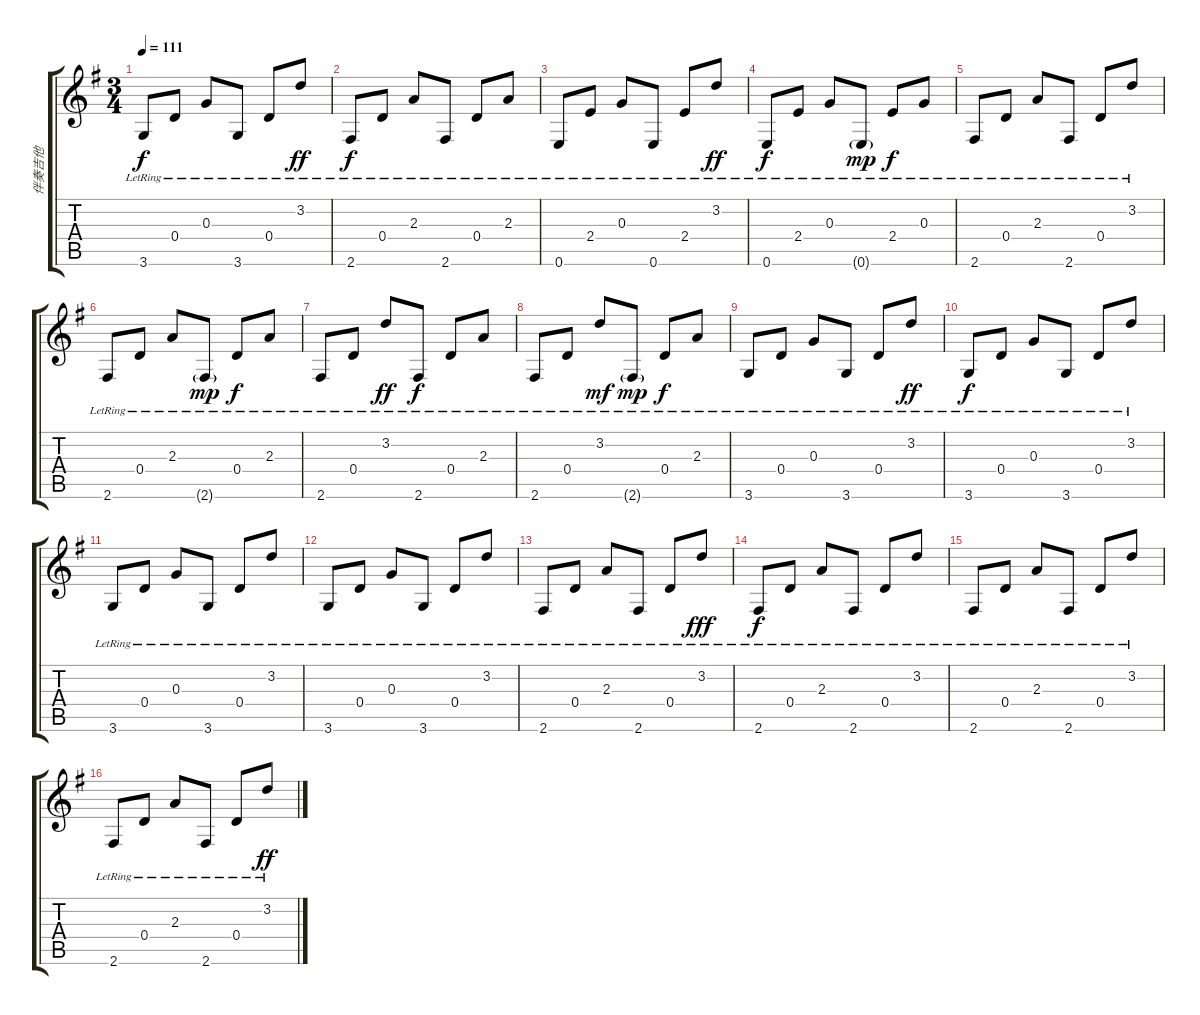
\track ("伴奏吉他" "伴奏吉他") {instrument acousticguitarnylon}
\staff {score tabs}
\tuning (E4 B3 G3 D3 A2 E2) {hide}
\ts (3 4)
\tempo 111
\clef g2
\ks g
3.6{lr}.8{dy f} 0.4{lr}.8 0.3{lr}.8 3.6{lr}.8 0.4{lr}.8 3.2{lr}.8{dy ff} |
2.6{lr}.8{dy f} 0.4{lr}.8 2.3{lr}.8 2.6{lr}.8 0.4{lr}.8 2.3{lr}.8 |
0.6{lr}.8 2.4{lr}.8 0.3{lr}.8 0.6{lr}.8 2.4{lr}.8 3.2{lr}.8{dy ff} |
0.6{lr}.8{dy f} 2.4{lr}.8 0.3{lr}.8 0.6{g lr}.8{dy mp} 2.4{lr}.8{dy f} 0.3{lr}.8 |
2.6{lr}.8 0.4{lr}.8 2.3{lr}.8 2.6{lr}.8 0.4{lr}.8 3.2{lr}.8 |
2.6{lr}.8 0.4{lr}.8 2.3{lr}.8 2.6{g lr}.8{dy mp} 0.4{lr}.8{dy f} 2.3{lr}.8 |
2.6{lr}.8 0.4{lr}.8 3.2{lr}.8{dy ff} 2.6{lr}.8{dy f} 0.4{lr}.8 2.3{lr}.8 |
2.6{lr}.8 0.4{lr}.8 3.2{lr}.8{dy mf} 2.6{g lr}.8{dy mp} 0.4{lr}.8{dy f} 2.3{lr}.8 |
3.6{lr}.8 0.4{lr}.8 0.3{lr}.8 3.6{lr}.8 0.4{lr}.8 3.2{lr}.8{dy ff} |
3.6{lr}.8{dy f} 0.4{lr}.8 0.3{lr}.8 3.6{lr}.8 0.4{lr}.8 3.2{lr}.8 |
3.6{lr}.8 0.4{lr}.8 0.3{lr}.8 3.6{lr}.8 0.4{lr}.8 3.2{lr}.8 |
3.6{lr}.8 0.4{lr}.8 0.3{lr}.8 3.6{lr}.8 0.4{lr}.8 3.2{lr}.8 |
2.6{lr}.8 0.4{lr}.8 2.3{lr}.8 2.6{lr}.8 0.4{lr}.8 3.2{lr}.8{dy fff} |
2.6{lr}.8{dy f} 0.4{lr}.8 2.3{lr}.8 2.6{lr}.8 0.4{lr}.8 3.2{lr}.8 |
2.6{lr}.8 0.4{lr}.8 2.3{lr}.8 2.6{lr}.8 0.4{lr}.8 3.2{lr}.8 |
2.6{lr}.8 0.4{lr}.8 2.3{lr}.8 2.6{lr}.8 0.4{lr}.8 3.2{lr}.8{dy ff}
